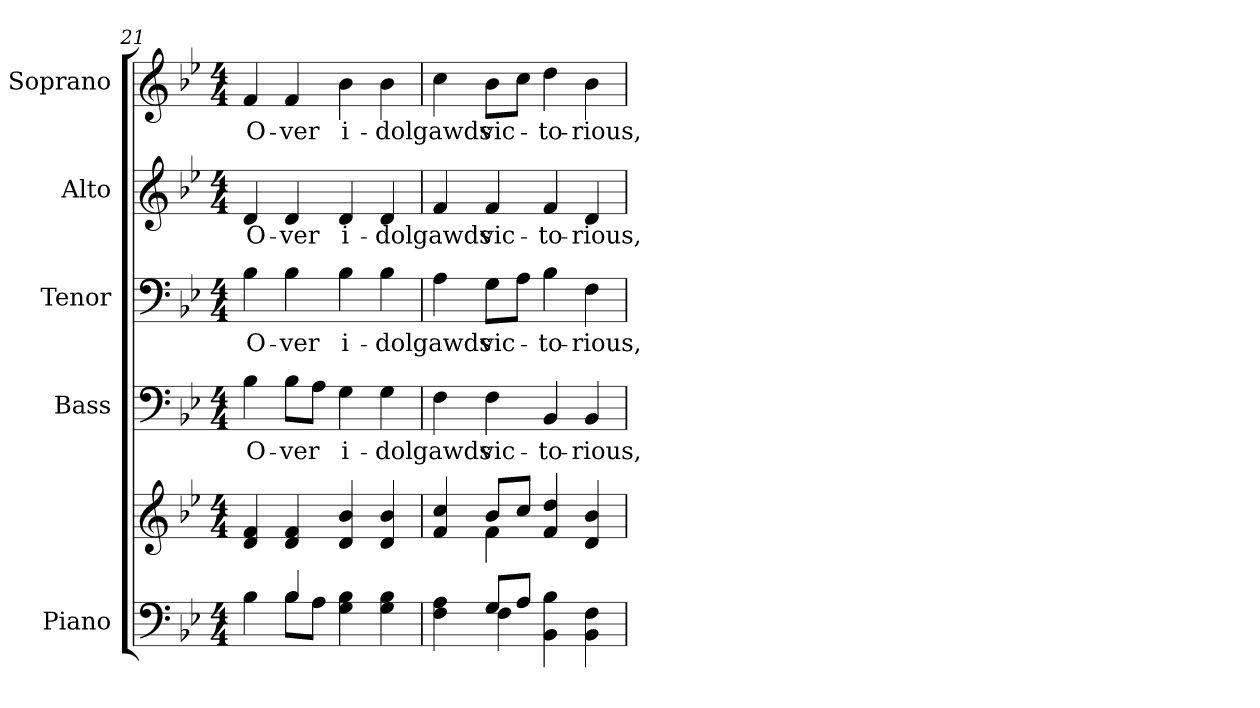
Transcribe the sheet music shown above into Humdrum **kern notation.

**kern	**kern	**kern	**text	**kern	**text	**kern	**text	**kern	**text
*part5	*part5	*part4	*part4	*part3	*part3	*part2	*part2	*part1	*part1
*staff6	*staff5	*staff4	*staff4	*staff3	*staff3	*staff2	*staff2	*staff1	*staff1
*I"Piano	*	*I"Bass	*	*I"Tenor	*	*I"Alto	*	*I"Soprano	*
*I'Pno.	*	*I'B.	*	*I'T.	*	*I'A.	*	*I'S.	*
!!LO:LB:g=z
*clefF4	*clefG2	*clefF4	*	*clefF4	*	*clefG2	*	*clefG2	*
*k[b-e-]	*k[b-e-]	*k[b-e-]	*	*k[b-e-]	*	*k[b-e-]	*	*k[b-e-]	*
*B-:	*B-:	*B-:	*	*B-:	*	*B-:	*	*B-:	*
*M4/4	*M4/4	*M4/4	*	*M4/4	*	*M4/4	*	*M4/4	*
=21	=21	=21	=21	=21	=21	=21	=21	=21	=21
*^	*	*	*	*	*	*	*	*	*
!	!	!	!	!LO:LY:b:color=#000000	!	!	!	!	!	!
!	!	!	!	!	!	!LO:LY:b:color=#000000	!	!	!	!
!	!	!	!	!	!	!	!	!LO:LY:b:color=#000000	!	!
!	!	!	!	!	!	!	!	!	!	!LO:LY:b:color=#000000
4B-i\	4ryy	4di/ 4fi	4B-i\	O-	4B-i\	O-	4di/	O-	4fi/	O-
!	!	!	!	!LO:LY:b:color=#000000	!	!	!	!	!	!
!	!	!	!	!	!	!LO:LY:b:color=#000000	!	!	!	!
!	!	!	!	!	!	!	!	!LO:LY:b:color=#000000	!	!
!	!	!	!	!	!	!	!	!	!	!LO:LY:b:color=#000000
4B-i/	8B-i\L	4di/ 4fi	8B-i\L	-ver	4B-i\	-ver	4di/	-ver	4fi/	-ver
.	8Ai\J	.	8Ai\J	.	.	.	.	.	.	.
!	!	!	!	!LO:LY:b:color=#000000	!	!	!	!	!	!
!	!	!	!	!	!	!LO:LY:b:color=#000000	!	!	!	!
!	!	!	!	!	!	!	!	!LO:LY:b:color=#000000	!	!
!	!	!	!	!	!	!	!	!	!	!LO:LY:b:color=#000000
4Gi\ 4B-i	2ryy	4di/ 4b-i	4Gi\	i-	4B-i\	i-	4di/	i-	4b-i\	i-
!	!	!	!	!LO:LY:b:color=#000000	!	!	!	!	!	!
!	!	!	!	!	!	!LO:LY:b:color=#000000	!	!	!	!
!	!	!	!	!	!	!	!	!LO:LY:b:color=#000000	!	!
!	!	!	!	!	!	!	!	!	!	!LO:LY:b:color=#000000
4Gi\ 4B-i	.	4di/ 4b-i	4Gi\	-dol	4B-i\	-dol	4di/	-dol	4b-i\	-dol
=22	=22	=22	=22	=22	=22	=22	=22	=22	=22	=22
*	*	*^	*	*	*	*	*	*	*	*
!	!	!	!	!	!LO:LY:b:color=#000000	!	!	!	!	!	!
!	!	!	!	!	!	!	!LO:LY:b:color=#000000	!	!	!	!
!	!	!	!	!	!	!	!	!	!LO:LY:b:color=#000000	!	!
!	!	!	!	!	!	!	!	!	!	!	!LO:LY:b:color=#000000
4Fi\ 4Ai	4ryy	4fi/ 4cci	4ryy	4Fi\	gawds	4Ai\	gawds	4fi/	gawds	4cci\	gawds
!	!	!	!	!	!LO:LY:b:color=#000000	!	!	!	!	!	!
!	!	!	!	!	!	!	!LO:LY:b:color=#000000	!	!	!	!
!	!	!	!	!	!	!	!	!	!LO:LY:b:color=#000000	!	!
!	!	!	!	!	!	!	!	!	!	!	!LO:LY:b:color=#000000
8Gi/L	4Fi\	8b-i/L	4fi\	4Fi\	vic-	8Gi\L	vic-	4fi/	vic-	8b-i\L	vic-
8Ai/J	.	8cci/J	.	.	.	8Ai\J	.	.	.	8cci\J	.
!	!	!	!	!	!LO:LY:b:color=#000000	!	!	!	!	!	!
!	!	!	!	!	!	!	!LO:LY:b:color=#000000	!	!	!	!
!	!	!	!	!	!	!	!	!	!LO:LY:b:color=#000000	!	!
!	!	!	!	!	!	!	!	!	!	!	!LO:LY:b:color=#000000
4BB-i\ 4B-i	2ryy	4fi/ 4ddi	2ryy	4BB-i/	-to-	4B-i\	-to-	4fi/	-to-	4ddi\	-to-
!	!	!	!	!	!LO:LY:b:color=#000000	!	!	!	!	!	!
!	!	!	!	!	!	!	!LO:LY:b:color=#000000	!	!	!	!
!	!	!	!	!	!	!	!	!	!LO:LY:b:color=#000000	!	!
!	!	!	!	!	!	!	!	!	!	!	!LO:LY:b:color=#000000
4BB-i\ 4Fi	.	4di/ 4b-i	.	4BB-i/	-rious,	4Fi\	-rious,	4di/	-rious,	4b-i\	-rious,
*v	*v	*	*	*	*	*	*	*	*	*	*
*	*v	*v	*	*	*	*	*	*	*	*
=	=	=	=	=	=	=	=	=	=
*-	*-	*-	*-	*-	*-	*-	*-	*-	*-
